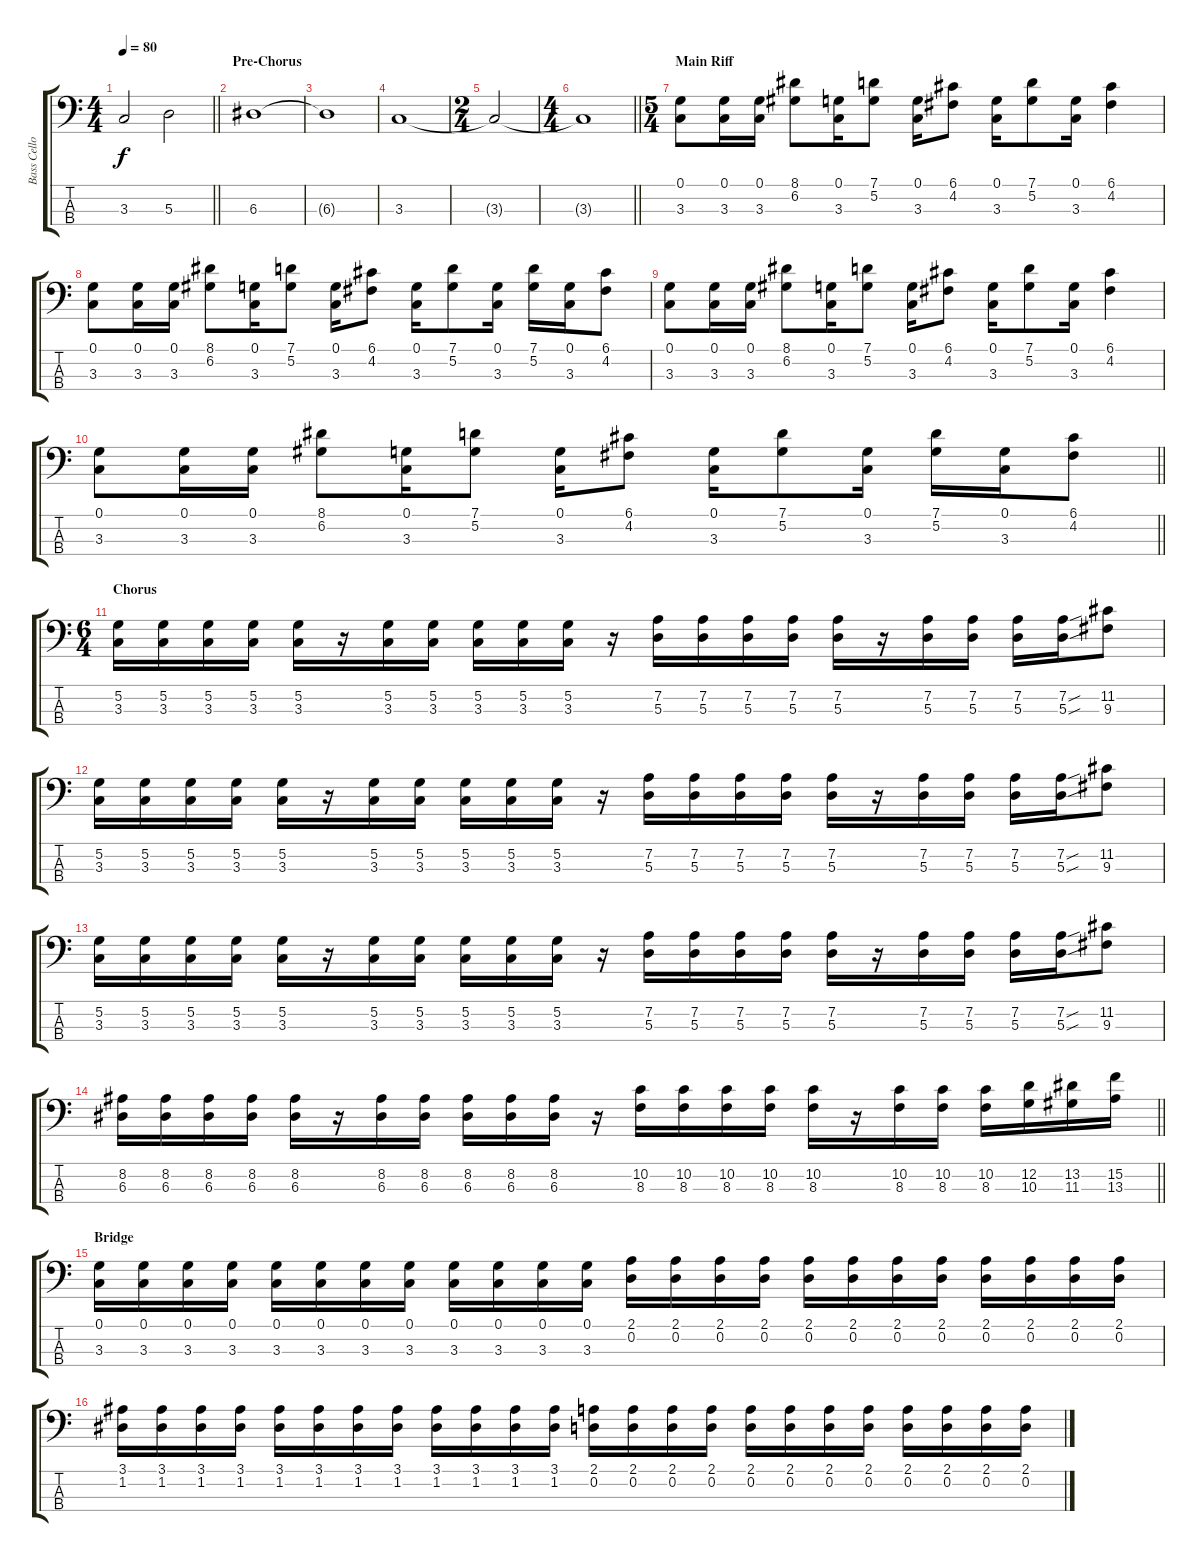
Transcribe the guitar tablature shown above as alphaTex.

\track ("Bass Cello" "Bass Cello") {instrument distortionguitar}
\staff {score tabs}
\tuning (G2 D2 A1 D1) {hide}
\ts (4 4)
\tempo 80
\clef f4
\barLineRight lightlight
\ks c
3.3{t}.2{dy f} 5.3.2 |
\section ("" "Pre-Chorus")
6.3.1{volume 2 instrument contrabass} |
6.3{t}.1 |
3.3.1 |
\ts (2 4)
3.3{t}.2 |
\ts (4 4)
\barLineRight lightlight
3.3{t}.1 |
\ts (5 4)
\section ("" "Main Riff")
(0.1 3.3).8{volume 12 instrument distortionguitar} (0.1 3.3).16 (0.1 3.3).16 (8.1 6.2).8 (0.1 3.3).16 (7.1 5.2).8 (0.1 3.3).16 (6.1 4.2).8 (0.1 3.3).16 (7.1 5.2).8 (0.1 3.3).16 (6.1 4.2).4 |
(0.1 3.3).8 (0.1 3.3).16 (0.1 3.3).16 (8.1 6.2).8 (0.1 3.3).16 (7.1 5.2).8 (0.1 3.3).16 (6.1 4.2).8 (0.1 3.3).16 (7.1 5.2).8 (0.1 3.3).16 (7.1 5.2).16 (0.1 3.3).16 (6.1 4.2).8 |
(0.1 3.3).8 (0.1 3.3).16 (0.1 3.3).16 (8.1 6.2).8 (0.1 3.3).16 (7.1 5.2).8 (0.1 3.3).16 (6.1 4.2).8 (0.1 3.3).16 (7.1 5.2).8 (0.1 3.3).16 (6.1 4.2).4 |
\barLineRight lightlight
(0.1 3.3).8 (0.1 3.3).16 (0.1 3.3).16 (8.1 6.2).8 (0.1 3.3).16 (7.1 5.2).8 (0.1 3.3).16 (6.1 4.2).8 (0.1 3.3).16 (7.1 5.2).8 (0.1 3.3).16 (7.1 5.2).16 (0.1 3.3).16 (6.1 4.2).8 |
\ts (6 4)
\section ("" "Chorus")
(5.2 3.3).16 (5.2 3.3).16 (5.2 3.3).16 (5.2 3.3).16 (5.2 3.3).16 r.16 (5.2 3.3).16 (5.2 3.3).16 (5.2 3.3).16 (5.2 3.3).16 (5.2 3.3).16 r.16 (7.2 5.3).16 (7.2 5.3).16 (7.2 5.3).16 (7.2 5.3).16 (7.2 5.3).16 r.16 (7.2 5.3).16 (7.2 5.3).16 (7.2 5.3).16 (7.2{sou} 5.3{sou}).16 (11.2 9.3).8 |
(5.2 3.3).16 (5.2 3.3).16 (5.2 3.3).16 (5.2 3.3).16 (5.2 3.3).16 r.16 (5.2 3.3).16 (5.2 3.3).16 (5.2 3.3).16 (5.2 3.3).16 (5.2 3.3).16 r.16 (7.2 5.3).16 (7.2 5.3).16 (7.2 5.3).16 (7.2 5.3).16 (7.2 5.3).16 r.16 (7.2 5.3).16 (7.2 5.3).16 (7.2 5.3).16 (7.2{sou} 5.3{sou}).16 (11.2 9.3).8 |
(5.2 3.3).16 (5.2 3.3).16 (5.2 3.3).16 (5.2 3.3).16 (5.2 3.3).16 r.16 (5.2 3.3).16 (5.2 3.3).16 (5.2 3.3).16 (5.2 3.3).16 (5.2 3.3).16 r.16 (7.2 5.3).16 (7.2 5.3).16 (7.2 5.3).16 (7.2 5.3).16 (7.2 5.3).16 r.16 (7.2 5.3).16 (7.2 5.3).16 (7.2 5.3).16 (7.2{sou} 5.3{sou}).16 (11.2 9.3).8 |
\barLineRight lightlight
(8.2 6.3).16 (8.2 6.3).16 (8.2 6.3).16 (8.2 6.3).16 (8.2 6.3).16 r.16 (8.2 6.3).16 (8.2 6.3).16 (8.2 6.3).16 (8.2 6.3).16 (8.2 6.3).16 r.16 (10.2 8.3).16 (10.2 8.3).16 (10.2 8.3).16 (10.2 8.3).16 (10.2 8.3).16 r.16 (10.2 8.3).16 (10.2 8.3).16 (10.2 8.3).16 (12.2 10.3).16 (13.2 11.3).16 (15.2 13.3).16 |
\section ("" "Bridge")
(0.1 3.3).16 (0.1 3.3).16 (0.1 3.3).16 (0.1 3.3).16 (0.1 3.3).16 (0.1 3.3).16 (0.1 3.3).16 (0.1 3.3).16 (0.1 3.3).16 (0.1 3.3).16 (0.1 3.3).16 (0.1 3.3).16 (2.1 0.2).16 (2.1 0.2).16 (2.1 0.2).16 (2.1 0.2).16 (2.1 0.2).16 (2.1 0.2).16 (2.1 0.2).16 (2.1 0.2).16 (2.1 0.2).16 (2.1 0.2).16 (2.1 0.2).16 (2.1 0.2).16 |
(3.1 1.2).16 (3.1 1.2).16 (3.1 1.2).16 (3.1 1.2).16 (3.1 1.2).16 (3.1 1.2).16 (3.1 1.2).16 (3.1 1.2).16 (3.1 1.2).16 (3.1 1.2).16 (3.1 1.2).16 (3.1 1.2).16 (2.1 0.2).16 (2.1 0.2).16 (2.1 0.2).16 (2.1 0.2).16 (2.1 0.2).16 (2.1 0.2).16 (2.1 0.2).16 (2.1 0.2).16 (2.1 0.2).16 (2.1 0.2).16 (2.1 0.2).16 (2.1 0.2).16
